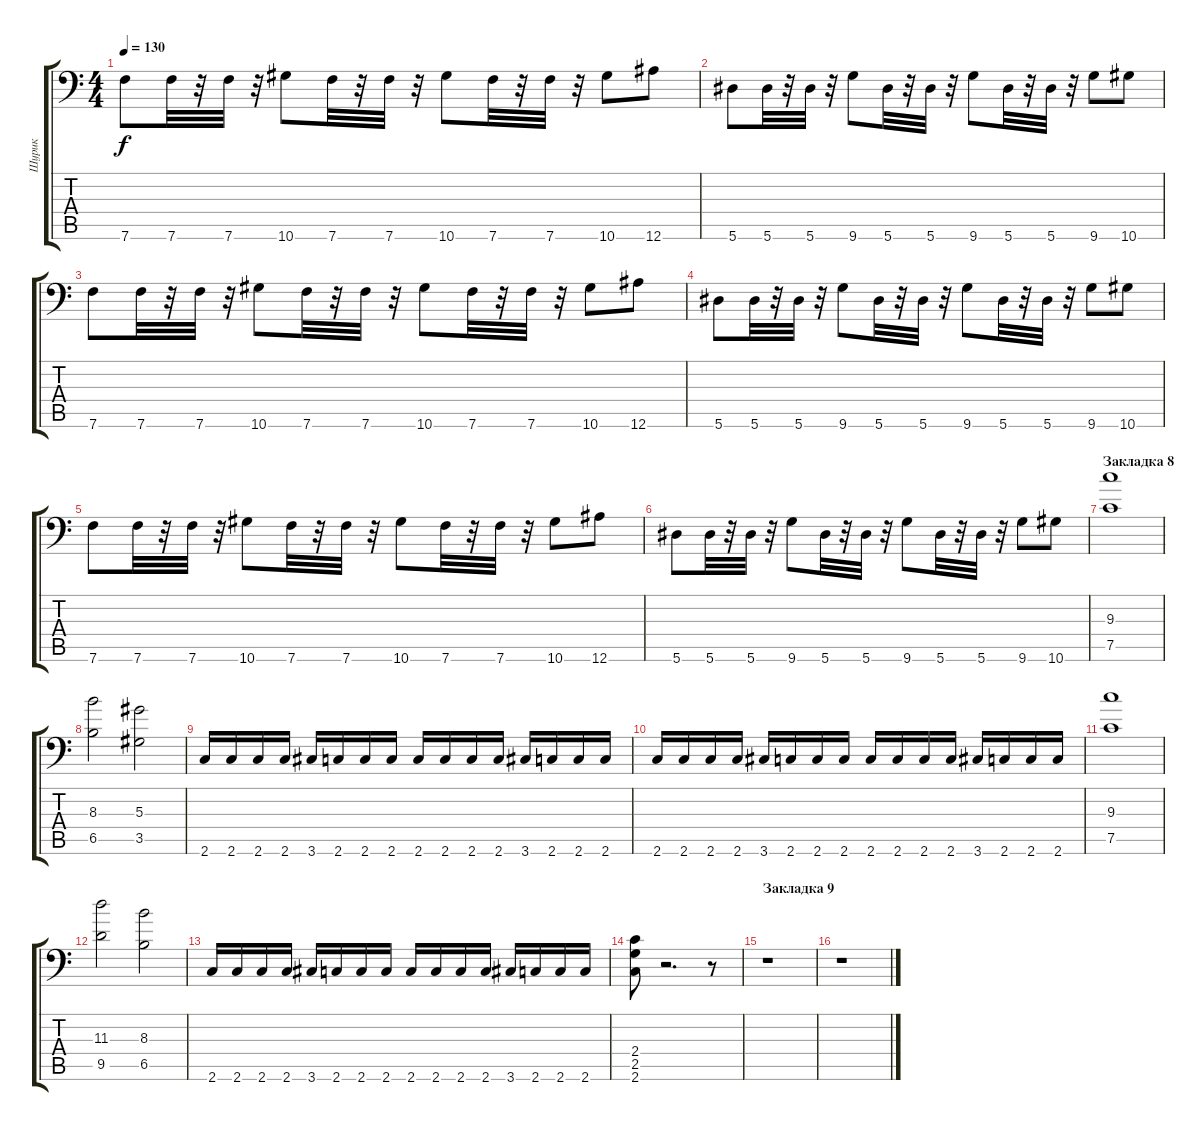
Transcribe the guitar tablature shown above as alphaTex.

\track ("Шурик" "Шурик") {instrument distortionguitar}
\staff {score tabs}
\tuning (C4 G3 Eb3 Bb2 F2 Bb1) {hide}
\ts (4 4)
\tempo 130
\clef f4
\ks c
7.6.8{dy f} 7.6.32 r.32 7.6.32 r.32 10.6.8 7.6.32 r.32 7.6.32 r.32 10.6.8 7.6.32 r.32 7.6.32 r.32 10.6.8 12.6.8 |
5.6.8 5.6.32 r.32 5.6.32 r.32 9.6.8 5.6.32 r.32 5.6.32 r.32 9.6.8 5.6.32 r.32 5.6.32 r.32 9.6.8 10.6.8 |
7.6.8 7.6.32 r.32 7.6.32 r.32 10.6.8 7.6.32 r.32 7.6.32 r.32 10.6.8 7.6.32 r.32 7.6.32 r.32 10.6.8 12.6.8 |
5.6.8 5.6.32 r.32 5.6.32 r.32 9.6.8 5.6.32 r.32 5.6.32 r.32 9.6.8 5.6.32 r.32 5.6.32 r.32 9.6.8 10.6.8 |
7.6.8 7.6.32 r.32 7.6.32 r.32 10.6.8 7.6.32 r.32 7.6.32 r.32 10.6.8 7.6.32 r.32 7.6.32 r.32 10.6.8 12.6.8 |
5.6.8 5.6.32 r.32 5.6.32 r.32 9.6.8 5.6.32 r.32 5.6.32 r.32 9.6.8 5.6.32 r.32 5.6.32 r.32 9.6.8 10.6.8 |
\section ("" "Закладка 8")
(9.3 7.5).1 |
(8.3 6.5).2 (5.3 3.5).2 |
2.6.16 2.6.16 2.6.16 2.6.16 3.6.16 2.6.16 2.6.16 2.6.16 2.6.16 2.6.16 2.6.16 2.6.16 3.6.16 2.6.16 2.6.16 2.6.16 |
2.6.16 2.6.16 2.6.16 2.6.16 3.6.16 2.6.16 2.6.16 2.6.16 2.6.16 2.6.16 2.6.16 2.6.16 3.6.16 2.6.16 2.6.16 2.6.16 |
(9.3 7.5).1 |
(11.3 9.5).2 (8.3 6.5).2 |
2.6.16 2.6.16 2.6.16 2.6.16 3.6.16 2.6.16 2.6.16 2.6.16 2.6.16 2.6.16 2.6.16 2.6.16 3.6.16 2.6.16 2.6.16 2.6.16 |
(2.4 2.5 2.6).8 r.2{d} r.8 |
\section ("" "Закладка 9")
r.1 |
r.1
